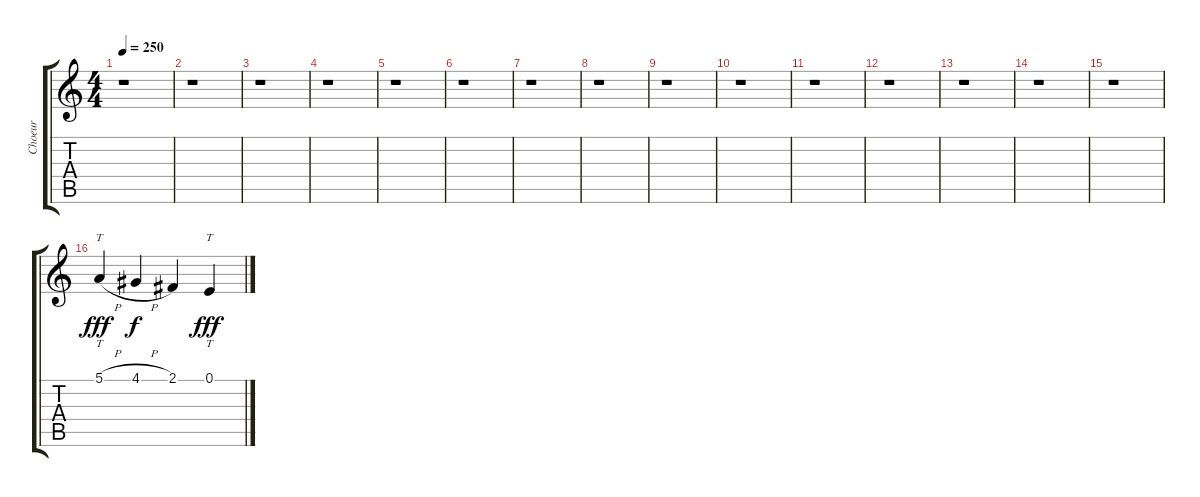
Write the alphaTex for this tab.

\track ("Choeur" "Choeur") {instrument choiraahs}
\staff {score tabs}
\tuning (E4 B3 G3 D3 A2 E2) {hide}
\ts (4 4)
\tempo 250
\clef g2
\ks c
r.1{dy fff} |
r.1 |
r.1 |
r.1 |
r.1 |
r.1 |
r.1 |
r.1 |
r.1 |
r.1 |
r.1 |
r.1 |
r.1 |
r.1 |
r.1 |
5.1{h}.4{tt} 4.1{h}.4{dy f} 2.1.4 0.1{h}.4{tt dy fff}
